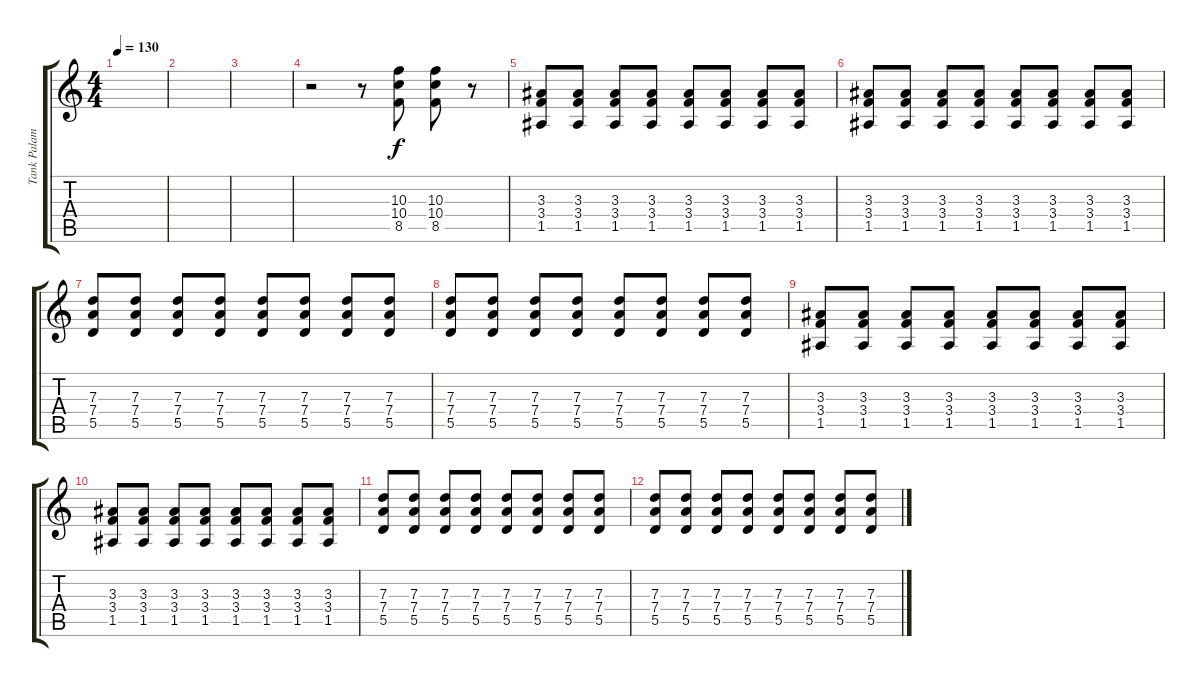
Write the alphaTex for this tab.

\track ("Tank Palamara I" "Tank Palam") {instrument distortionguitar}
\staff {score tabs}
\tuning (E4 B3 G3 D3 A2 E2) {hide}
\ts (4 4)
\tempo 130
\clef g2
\ks c
|
|
|
r.2{volume 14} r.8 (10.3 10.4 8.5).8{dy f} (10.3 10.4 8.5).8 r.8 |
(3.3 3.4 1.5).8 (3.3 3.4 1.5).8 (3.3 3.4 1.5).8 (3.3 3.4 1.5).8 (3.3 3.4 1.5).8 (3.3 3.4 1.5).8 (3.3 3.4 1.5).8 (3.3 3.4 1.5).8 |
(3.3 3.4 1.5).8 (3.3 3.4 1.5).8 (3.3 3.4 1.5).8 (3.3 3.4 1.5).8 (3.3 3.4 1.5).8 (3.3 3.4 1.5).8 (3.3 3.4 1.5).8 (3.3 3.4 1.5).8 |
(7.3 7.4 5.5).8 (7.3 7.4 5.5).8 (7.3 7.4 5.5).8 (7.3 7.4 5.5).8 (7.3 7.4 5.5).8 (7.3 7.4 5.5).8 (7.3 7.4 5.5).8 (7.3 7.4 5.5).8 |
(7.3 7.4 5.5).8 (7.3 7.4 5.5).8 (7.3 7.4 5.5).8 (7.3 7.4 5.5).8 (7.3 7.4 5.5).8 (7.3 7.4 5.5).8 (7.3 7.4 5.5).8 (7.3 7.4 5.5).8 |
(3.3 3.4 1.5).8 (3.3 3.4 1.5).8 (3.3 3.4 1.5).8 (3.3 3.4 1.5).8 (3.3 3.4 1.5).8 (3.3 3.4 1.5).8 (3.3 3.4 1.5).8 (3.3 3.4 1.5).8 |
(3.3 3.4 1.5).8 (3.3 3.4 1.5).8 (3.3 3.4 1.5).8 (3.3 3.4 1.5).8 (3.3 3.4 1.5).8 (3.3 3.4 1.5).8 (3.3 3.4 1.5).8 (3.3 3.4 1.5).8 |
(7.3 7.4 5.5).8 (7.3 7.4 5.5).8 (7.3 7.4 5.5).8 (7.3 7.4 5.5).8 (7.3 7.4 5.5).8 (7.3 7.4 5.5).8 (7.3 7.4 5.5).8 (7.3 7.4 5.5).8 |
(7.3 7.4 5.5).8 (7.3 7.4 5.5).8 (7.3 7.4 5.5).8 (7.3 7.4 5.5).8 (7.3 7.4 5.5).8 (7.3 7.4 5.5).8 (7.3 7.4 5.5).8 (7.3 7.4 5.5).8
